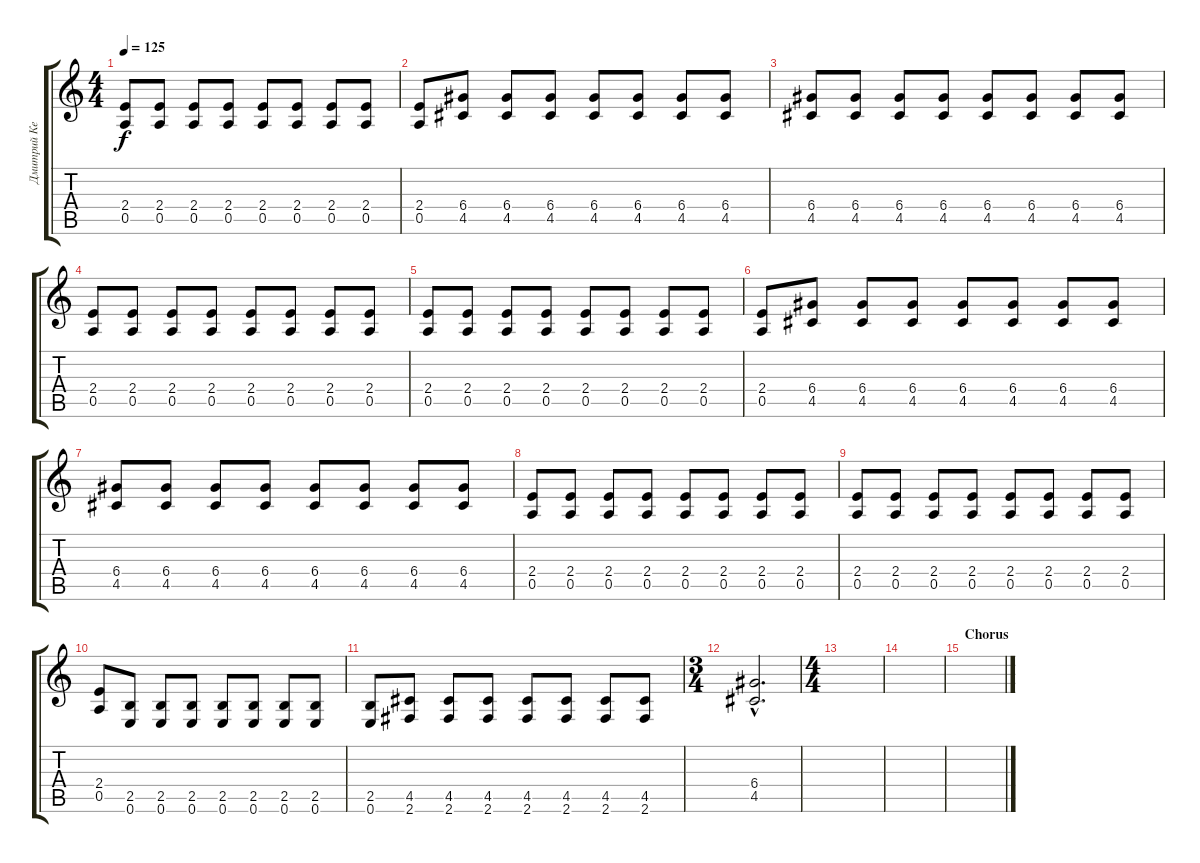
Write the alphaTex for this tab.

\track ("Дмитрий Кежватов (Guitar 3)" "Дмитрий Ке") {instrument acousticguitarnylon}
\staff {score tabs}
\tuning (E4 B3 G3 D3 A2 E2) {hide}
\ts (4 4)
\tempo 125
\clef g2
\ks c
(2.4 0.5).8{dy f} (2.4 0.5).8 (2.4 0.5).8 (2.4 0.5).8 (2.4 0.5).8 (2.4 0.5).8 (2.4 0.5).8 (2.4 0.5).8 |
(2.4 0.5).8 (6.4 4.5).8 (6.4 4.5).8 (6.4 4.5).8 (6.4 4.5).8 (6.4 4.5).8 (6.4 4.5).8 (6.4 4.5).8 |
(6.4 4.5).8 (6.4 4.5).8 (6.4 4.5).8 (6.4 4.5).8 (6.4 4.5).8 (6.4 4.5).8 (6.4 4.5).8 (6.4 4.5).8 |
(2.4 0.5).8 (2.4 0.5).8 (2.4 0.5).8 (2.4 0.5).8 (2.4 0.5).8 (2.4 0.5).8 (2.4 0.5).8 (2.4 0.5).8 |
(2.4 0.5).8 (2.4 0.5).8 (2.4 0.5).8 (2.4 0.5).8 (2.4 0.5).8 (2.4 0.5).8 (2.4 0.5).8 (2.4 0.5).8 |
(2.4 0.5).8 (6.4 4.5).8 (6.4 4.5).8 (6.4 4.5).8 (6.4 4.5).8 (6.4 4.5).8 (6.4 4.5).8 (6.4 4.5).8 |
(6.4 4.5).8 (6.4 4.5).8 (6.4 4.5).8 (6.4 4.5).8 (6.4 4.5).8 (6.4 4.5).8 (6.4 4.5).8 (6.4 4.5).8 |
(2.4 0.5).8 (2.4 0.5).8 (2.4 0.5).8 (2.4 0.5).8 (2.4 0.5).8 (2.4 0.5).8 (2.4 0.5).8 (2.4 0.5).8 |
(2.4 0.5).8 (2.4 0.5).8 (2.4 0.5).8 (2.4 0.5).8 (2.4 0.5).8 (2.4 0.5).8 (2.4 0.5).8 (2.4 0.5).8 |
(2.4 0.5).8 (2.5 0.6).8 (2.5 0.6).8 (2.5 0.6).8 (2.5 0.6).8 (2.5 0.6).8 (2.5 0.6).8 (2.5 0.6).8 |
(2.5 0.6).8 (4.5 2.6).8 (4.5 2.6).8 (4.5 2.6).8 (4.5 2.6).8 (4.5 2.6).8 (4.5 2.6).8 (4.5 2.6).8 |
\ts (3 4)
(6.4{hac} 4.5{hac}).2{d} |
\ts (4 4)
|
|
\section ("" "Chorus")
